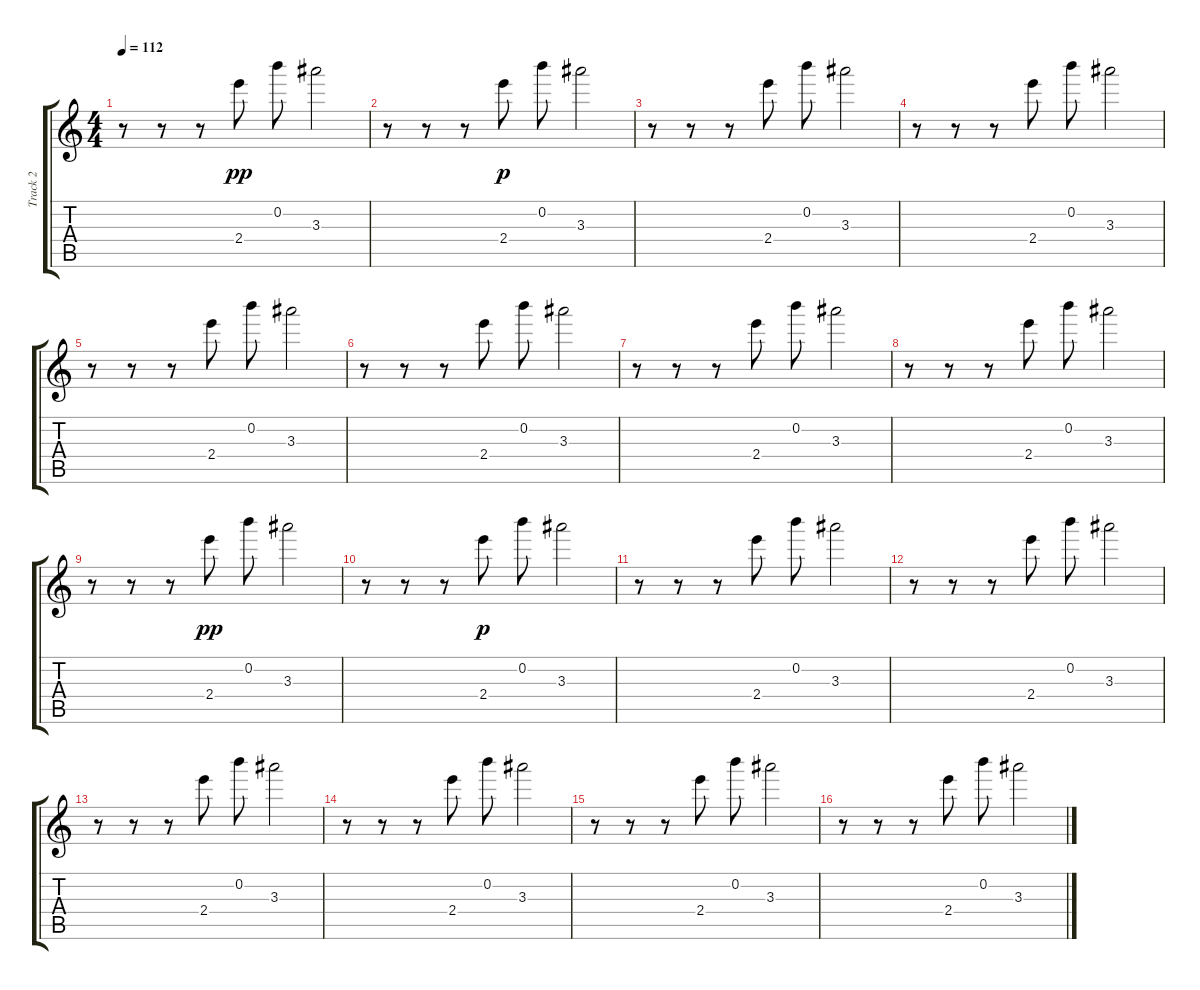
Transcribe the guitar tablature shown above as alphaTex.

\track ("Track 2" "Track 2") {instrument acousticguitarnylon}
\staff {score tabs}
\tuning (E4 B3 G3 D3 A2 E2) {hide}
\ts (4 4)
\tempo 112
\clef g2
\ks c
r.8{dy p} r.8 r.8 2.4.8{ot 15mb dy pp} 0.2.8{ot 15mb} 3.3.2{ot 15mb} |
r.8 r.8 r.8 2.4.8{ot 15mb dy p} 0.2.8{ot 15mb} 3.3.2{ot 15mb} |
r.8 r.8 r.8 2.4.8{ot 15mb} 0.2.8{ot 15mb} 3.3.2{ot 15mb} |
r.8 r.8 r.8 2.4.8{ot 15mb} 0.2.8{ot 15mb} 3.3.2{ot 15mb} |
r.8 r.8 r.8 2.4.8{ot 15mb} 0.2.8{ot 15mb} 3.3.2{ot 15mb} |
r.8 r.8 r.8 2.4.8{ot 15mb} 0.2.8{ot 15mb} 3.3.2{ot 15mb} |
r.8 r.8 r.8 2.4.8{ot 15mb} 0.2.8{ot 15mb} 3.3.2{ot 15mb} |
r.8 r.8 r.8 2.4.8{ot 15mb} 0.2.8{ot 15mb} 3.3.2{ot 15mb} |
r.8 r.8 r.8 2.4.8{ot 15mb dy pp} 0.2.8{ot 15mb} 3.3.2{ot 15mb} |
r.8 r.8 r.8 2.4.8{ot 15mb dy p} 0.2.8{ot 15mb} 3.3.2{ot 15mb} |
r.8 r.8 r.8 2.4.8{ot 15mb} 0.2.8{ot 15mb} 3.3.2{ot 15mb} |
r.8 r.8 r.8 2.4.8{ot 15mb} 0.2.8{ot 15mb} 3.3.2{ot 15mb} |
r.8 r.8 r.8 2.4.8{ot 15mb} 0.2.8{ot 15mb} 3.3.2{ot 15mb} |
r.8 r.8 r.8 2.4.8{ot 15mb} 0.2.8{ot 15mb} 3.3.2{ot 15mb} |
r.8 r.8 r.8 2.4.8{ot 15mb} 0.2.8{ot 15mb} 3.3.2{ot 15mb} |
r.8 r.8 r.8 2.4.8{ot 15mb} 0.2.8{ot 15mb} 3.3.2{ot 15mb}
